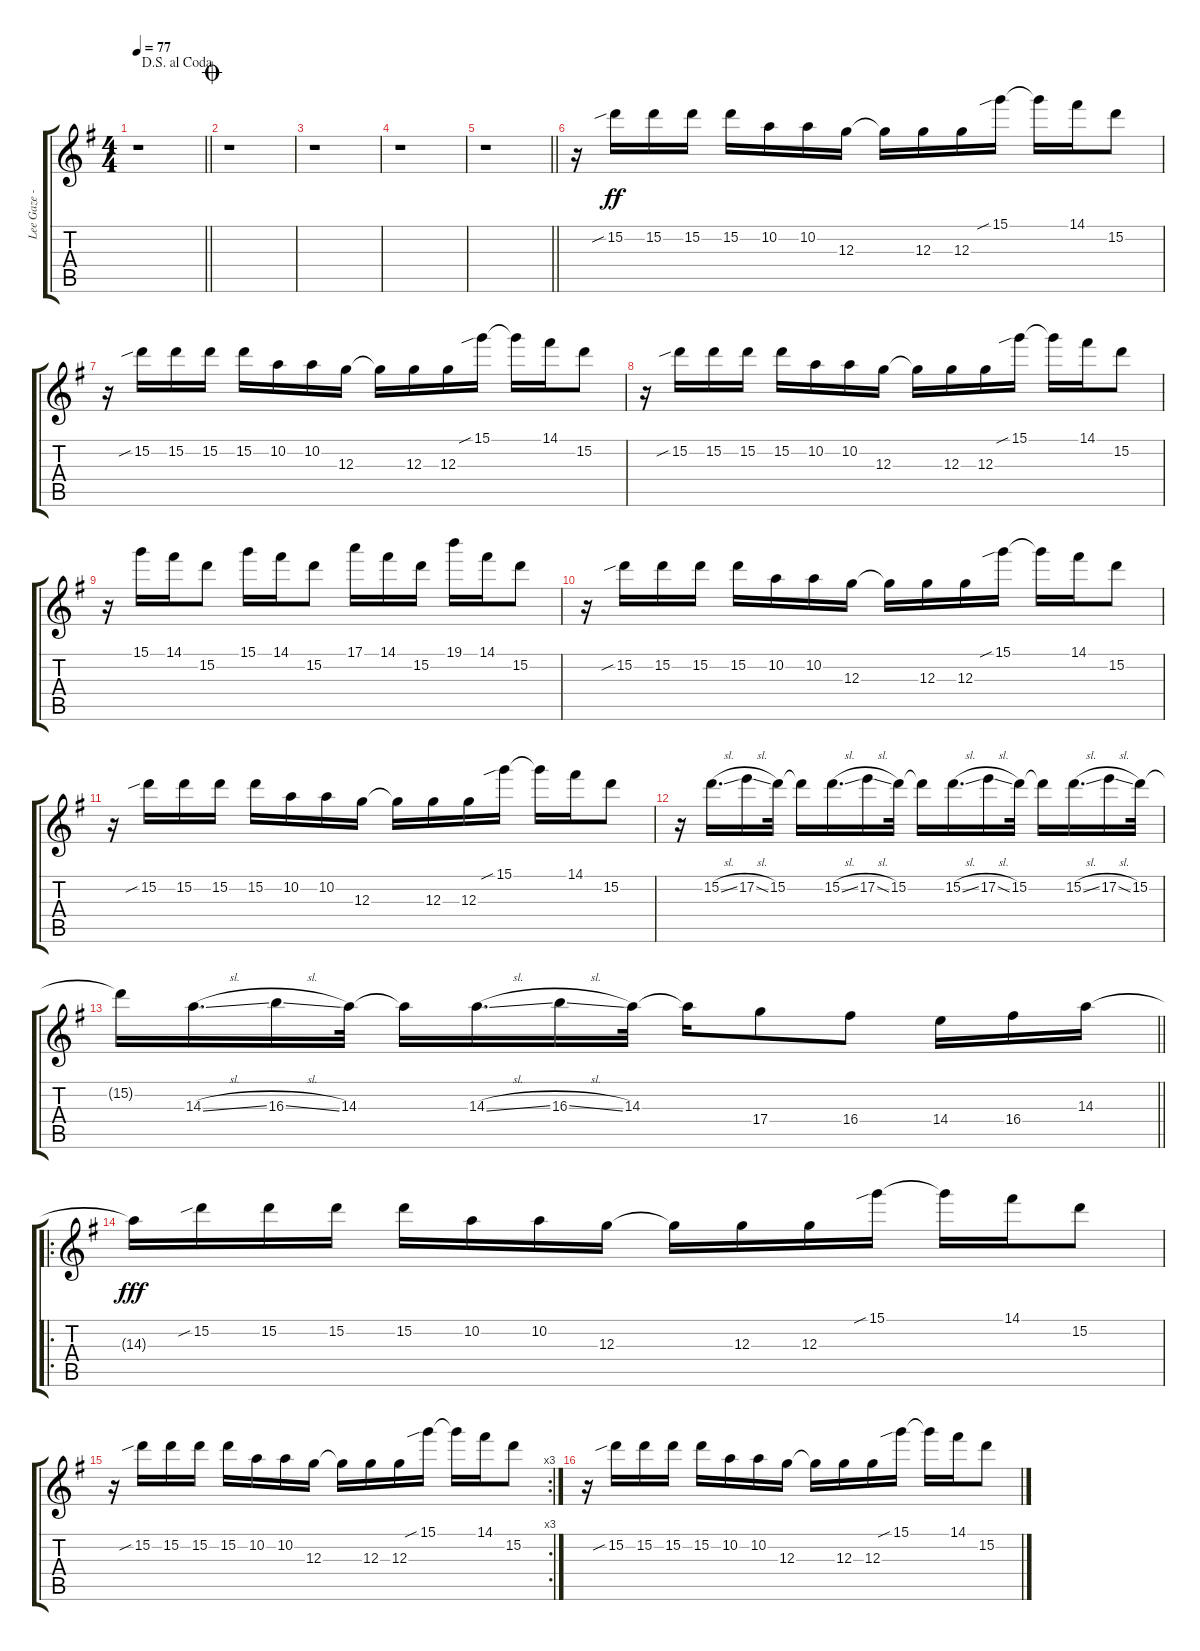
\track ("Lee Gaze - Distorted" "Lee Gaze -") {instrument distortionguitar}
\staff {score tabs}
\tuning (E4 B3 G3 D3 A2 D2) {hide}
\ts (4 4)
\jump dalsegnoalcoda
\tempo 77
\clef g2
\barLineRight lightlight
\ks g
r.1{dy ff} |
\jump coda
r.1 |
r.1 |
r.1 |
\barLineRight lightlight
r.1 |
r.16 15.2{sib}.16 15.2.16 15.2.16 15.2.16 10.2.16 10.2.16 12.3.16 12.3{t}.16 12.3.16 12.3.16 15.1{sib}.16 15.1{t}.16 14.1.16 15.2.8 |
r.16 15.2{sib}.16 15.2.16 15.2.16 15.2.16 10.2.16 10.2.16 12.3.16 12.3{t}.16 12.3.16 12.3.16 15.1{sib}.16 15.1{t}.16 14.1.16 15.2.8 |
r.16 15.2{sib}.16 15.2.16 15.2.16 15.2.16 10.2.16 10.2.16 12.3.16 12.3{t}.16 12.3.16 12.3.16 15.1{sib}.16 15.1{t}.16 14.1.16 15.2.8 |
r.16 15.1.16 14.1.16 15.2.8 15.1.16 14.1.16 15.2.8 17.1.16 14.1.16 15.2.16 19.1.16 14.1.16 15.2.8 |
r.16 15.2{sib}.16 15.2.16 15.2.16 15.2.16 10.2.16 10.2.16 12.3.16 12.3{t}.16 12.3.16 12.3.16 15.1{sib}.16 15.1{t}.16 14.1.16 15.2.8 |
r.16 15.2{sib}.16 15.2.16 15.2.16 15.2.16 10.2.16 10.2.16 12.3.16 12.3{t}.16 12.3.16 12.3.16 15.1{sib}.16 15.1{t}.16 14.1.16 15.2.8 |
r.16 15.2{sl}.16{d} 17.2{sl}.16 15.2.32 15.2{t}.16 15.2{sl}.16{d} 17.2{sl}.16 15.2.32 15.2{t}.16 15.2{sl}.16{d} 17.2{sl}.16 15.2.32 15.2{t}.16 15.2{sl}.16{d} 17.2{sl}.16 15.2.32 |
\barLineRight lightlight
15.2{t}.16 14.3{sl}.16{d} 16.3{sl}.16 14.3.32 14.3{t}.16 14.3{sl}.16{d} 16.3{sl}.16 14.3.32 14.3{t}.16 17.4.8 16.4.8 14.4.16 16.4.16 14.3.16 |
\ro
14.3{t}.16{dy fff} 15.2{sib}.16 15.2.16 15.2.16 15.2.16 10.2.16 10.2.16 12.3.16 12.3{t}.16 12.3.16 12.3.16 15.1{sib}.16 15.1{t}.16 14.1.16 15.2.8 |
\rc 3
r.16 15.2{sib}.16 15.2.16 15.2.16 15.2.16 10.2.16 10.2.16 12.3.16 12.3{t}.16 12.3.16 12.3.16 15.1{sib}.16 15.1{t}.16 14.1.16 15.2.8 |
r.16 15.2{sib}.16 15.2.16 15.2.16 15.2.16 10.2.16 10.2.16 12.3.16 12.3{t}.16 12.3.16 12.3.16 15.1{sib}.16 15.1{t}.16 14.1.16 15.2.8
